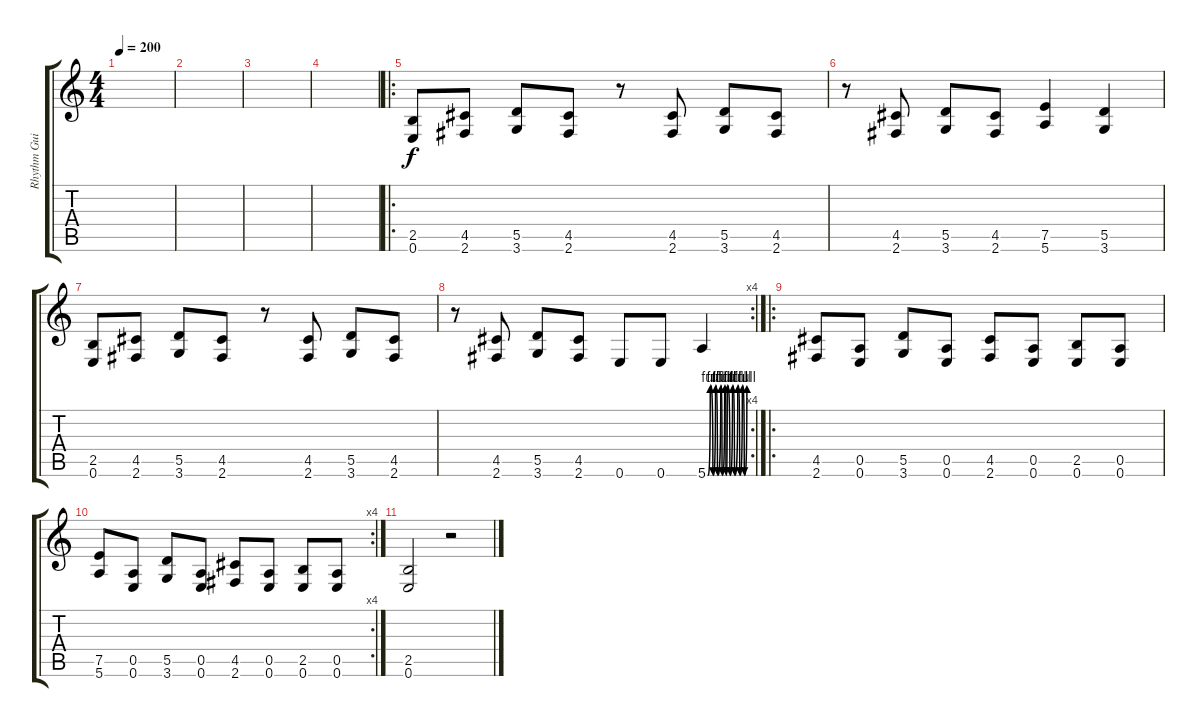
\track ("Rhythm Guitar" "Rhythm Gui") {instrument electricguitarmuted}
\staff {score tabs}
\tuning (E4 B3 G3 D3 A2 E2) {hide}
\ts (4 4)
\tempo 200
\clef g2
\ks c
|
|
|
|
\ro
(2.5 0.6).8{volume 16 instrument distortionguitar} (4.5 2.6).8 (5.5 3.6).8 (4.5 2.6).8 r.8 (4.5 2.6).8 (5.5 3.6).8 (4.5 2.6).8 |
r.8 (4.5 2.6).8 (5.5 3.6).8 (4.5 2.6).8 (7.5 5.6).4 (5.5 3.6).4 |
(2.5 0.6).8{instrument distortionguitar} (4.5 2.6).8 (5.5 3.6).8 (4.5 2.6).8 r.8 (4.5 2.6).8 (5.5 3.6).8 (4.5 2.6).8 |
\rc 4
r.8 (4.5 2.6).8 (5.5 3.6).8 (4.5 2.6).8 0.6.8 0.6.8 5.6{be (custom 0 0 4 4 8 0 12 4 15 0 20 4 22 0 26 4 28 0 30 4 34 0 38 4 41 0 46 4 49 0 53 4 56 0 60 4)}.4{instrument guitarharmonics} |
\ro
(4.5 2.6).8{instrument distortionguitar} (0.5 0.6).8 (5.5 3.6).8 (0.5 0.6).8 (4.5 2.6).8 (0.5 0.6).8 (2.5 0.6).8 (0.5 0.6).8 |
\rc 4
(7.5 5.6).8 (0.5 0.6).8 (5.5 3.6).8 (0.5 0.6).8 (4.5 2.6).8 (0.5 0.6).8 (2.5 0.6).8 (0.5 0.6).8 |
(2.5 0.6).2 r.2
